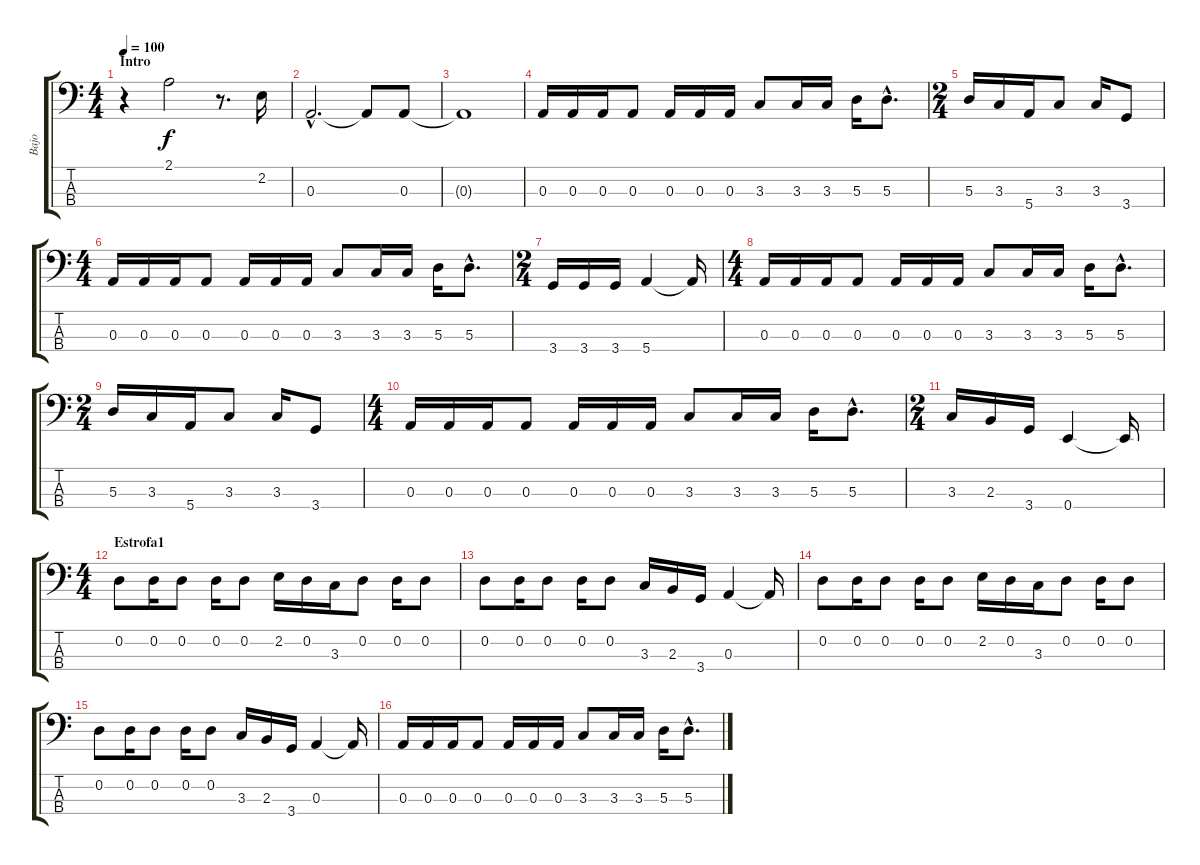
\track ("Bajo" "Bajo") {instrument electricbasspick}
\staff {score tabs}
\tuning (G2 D2 A1 E1) {hide}
\ts (4 4)
\section ("" "Intro")
\tempo 100
\clef f4
\ks c
r.4{dy f instrument electricbasspick} 2.1.2 r.8{d} 2.2.16 |
0.3{hac}.2{d} 0.3{t}.8 0.3.8 |
0.3{t}.1 |
0.3.16 0.3.16 0.3.16 0.3.8 0.3.16 0.3.16 0.3.16 3.3.8 3.3.16 3.3.16 5.3.16 5.3{hac}.8{d} |
\ts (2 4)
5.3.16 3.3.16 5.4.16 3.3.8 3.3.16 3.4.8 |
\ts (4 4)
0.3.16 0.3.16 0.3.16 0.3.8 0.3.16 0.3.16 0.3.16 3.3.8 3.3.16 3.3.16 5.3.16 5.3{hac}.8{d} |
\ts (2 4)
3.4.16 3.4.16 3.4.16 5.4.4 5.4{t}.16 |
\ts (4 4)
0.3.16 0.3.16 0.3.16 0.3.8 0.3.16 0.3.16 0.3.16 3.3.8 3.3.16 3.3.16 5.3.16 5.3{hac}.8{d} |
\ts (2 4)
5.3.16 3.3.16 5.4.16 3.3.8 3.3.16 3.4.8 |
\ts (4 4)
0.3.16 0.3.16 0.3.16 0.3.8 0.3.16 0.3.16 0.3.16 3.3.8 3.3.16 3.3.16 5.3.16 5.3{hac}.8{d} |
\ts (2 4)
3.3.16 2.3.16 3.4.16 0.4.4 0.4{t}.16 |
\ts (4 4)
\section ("" "Estrofa1")
0.2.8 0.2.16 0.2.8 0.2.16 0.2.8 2.2.16 0.2.16 3.3.16 0.2.8 0.2.16 0.2.8 |
0.2.8 0.2.16 0.2.8 0.2.16 0.2.8 3.3.16 2.3.16 3.4.16 0.3.4 0.3{t}.16 |
0.2.8 0.2.16 0.2.8 0.2.16 0.2.8 2.2.16 0.2.16 3.3.16 0.2.8 0.2.16 0.2.8 |
0.2.8 0.2.16 0.2.8 0.2.16 0.2.8 3.3.16 2.3.16 3.4.16 0.3.4 0.3{t}.16 |
0.3.16 0.3.16 0.3.16 0.3.8 0.3.16 0.3.16 0.3.16 3.3.8 3.3.16 3.3.16 5.3.16 5.3{hac}.8{d}
